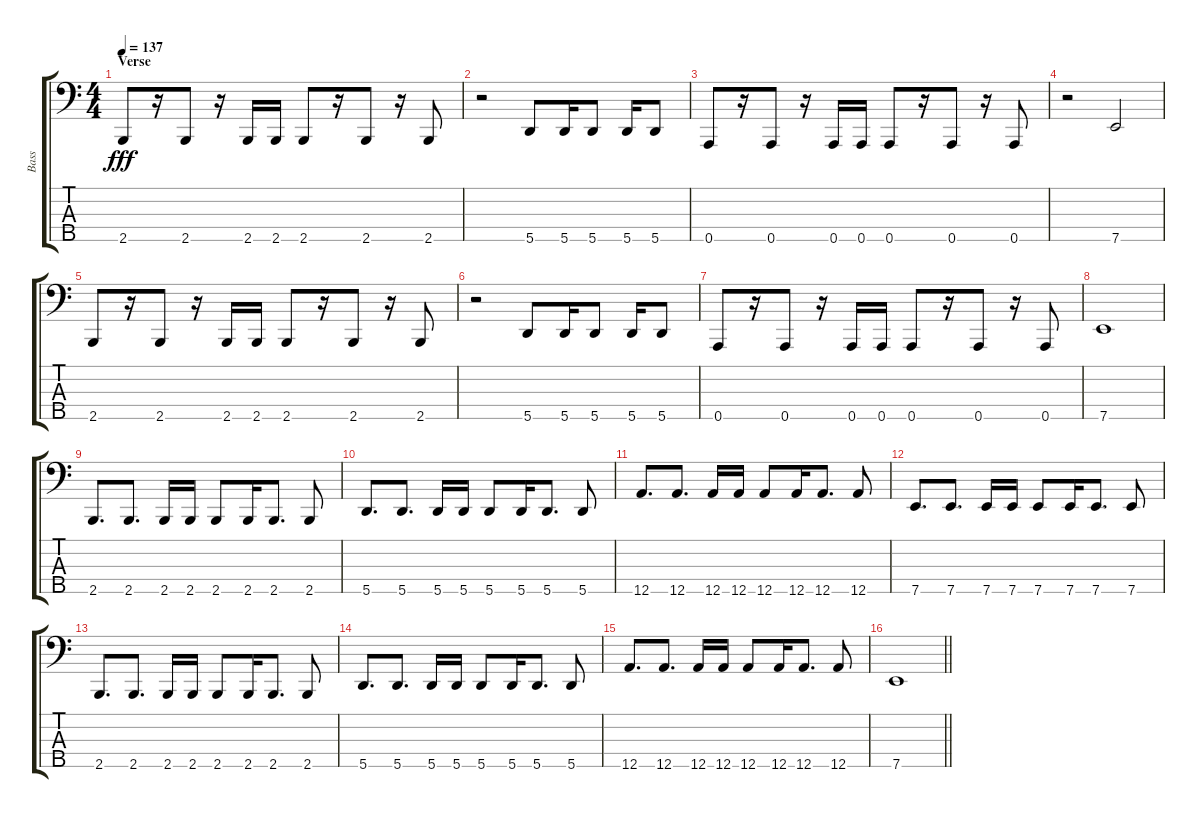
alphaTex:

\track ("Bass" "Bass") {instrument electricbassfinger}
\staff {score tabs}
\tuning (G2 D2 A1 E1 A0) {hide}
\ts (4 4)
\section ("" "Verse")
\tempo 137
\clef f4
\ks c
2.5.8{dy fff} r.16 2.5.8 r.16 2.5.16 2.5.16 2.5.8 r.16 2.5.8 r.16 2.5.8 |
r.2 5.5.8 5.5.16 5.5.8 5.5.16 5.5.8 |
0.5.8 r.16 0.5.8 r.16 0.5.16 0.5.16 0.5.8 r.16 0.5.8 r.16 0.5.8 |
r.2 7.5.2 |
2.5.8 r.16 2.5.8 r.16 2.5.16 2.5.16 2.5.8 r.16 2.5.8 r.16 2.5.8 |
r.2 5.5.8 5.5.16 5.5.8 5.5.16 5.5.8 |
0.5.8 r.16 0.5.8 r.16 0.5.16 0.5.16 0.5.8 r.16 0.5.8 r.16 0.5.8 |
7.5.1 |
2.5.8{d} 2.5.8{d} 2.5.16 2.5.16 2.5.8 2.5.16 2.5.8{d} 2.5.8 |
5.5.8{d} 5.5.8{d} 5.5.16 5.5.16 5.5.8 5.5.16 5.5.8{d} 5.5.8 |
12.5.8{d} 12.5.8{d} 12.5.16 12.5.16 12.5.8 12.5.16 12.5.8{d} 12.5.8 |
7.5.8{d} 7.5.8{d} 7.5.16 7.5.16 7.5.8 7.5.16 7.5.8{d} 7.5.8 |
2.5.8{d} 2.5.8{d} 2.5.16 2.5.16 2.5.8 2.5.16 2.5.8{d} 2.5.8 |
5.5.8{d} 5.5.8{d} 5.5.16 5.5.16 5.5.8 5.5.16 5.5.8{d} 5.5.8 |
12.5.8{d} 12.5.8{d} 12.5.16 12.5.16 12.5.8 12.5.16 12.5.8{d} 12.5.8 |
\barLineRight lightlight
7.5.1
